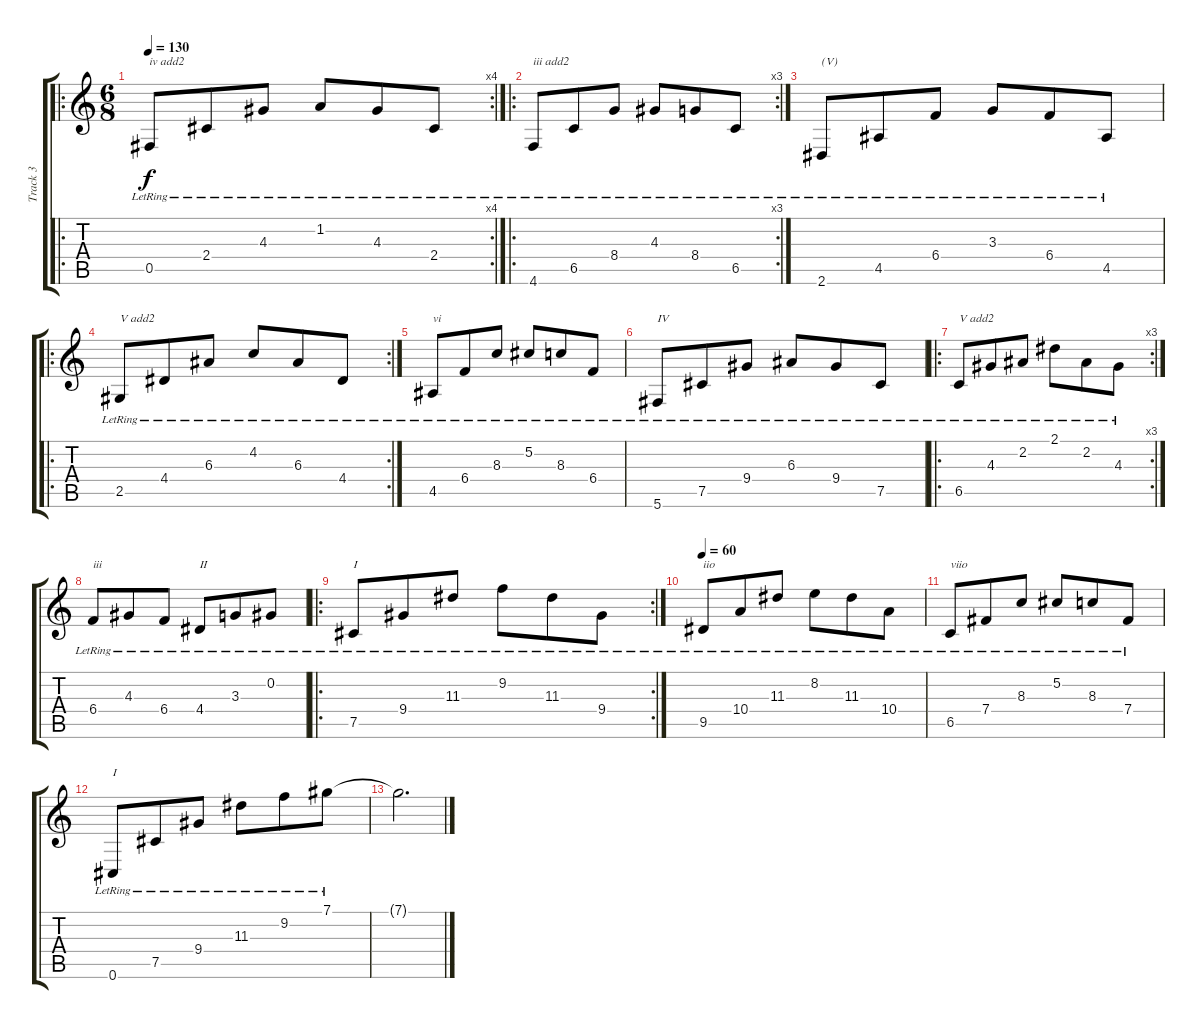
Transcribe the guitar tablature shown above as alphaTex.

\track ("Track 3" "Track 3") {instrument distortionguitar}
\staff {score tabs}
\tuning (Db4 Ab3 E3 B2 Gb2 Db2) {hide}
\ro
\rc 4
\ts (6 8)
\tempo 130
\clef g2
\ks c
0.5{lr}.8{txt "iv add2" dy f} 2.4{lr}.8 4.3{lr}.8 1.2{lr}.8 4.3{lr}.8 2.4{lr}.8 |
\ro
\rc 3
4.6{lr}.8{txt "iii add2"} 6.5{lr}.8 8.4{lr}.8 4.3{lr}.8 8.4{lr}.8 6.5{lr}.8 |
2.6{lr}.8{txt "(V)"} 4.5{lr}.8 6.4{lr}.8 3.3{lr}.8 6.4{lr}.8 4.5{lr}.8 |
\ro
\rc 2
2.5{lr}.8{txt "V add2"} 4.4{lr}.8 6.3{lr}.8 4.2{lr}.8 6.3{lr}.8 4.4{lr}.8 |
4.5{lr}.8{txt "vi"} 6.4{lr}.8 8.3{lr}.8 5.2{lr}.8 8.3{lr}.8 6.4{lr}.8 |
5.6{lr}.8{txt "IV"} 7.5{lr}.8 9.4{lr}.8 6.3{lr}.8 9.4{lr}.8 7.5{lr}.8 |
\ro
\rc 3
6.5{lr}.8{txt "V add2"} 4.3{lr}.8 2.2{lr}.8 2.1{lr}.8 2.2{lr}.8 4.3{lr}.8 |
6.4{lr}.8{txt "iii"} 4.3{lr}.8 6.4{lr}.8 4.4{lr}.8{txt "II"} 3.3{lr}.8 0.2{lr}.8 |
\ro
\rc 2
7.5{lr}.8{txt "I"} 9.4{lr}.8 11.3{lr}.8 9.2{lr}.8 11.3{lr}.8 9.4{lr}.8 |
\tempo 60
9.5{lr}.8{txt "iio"} 10.4{lr}.8 11.3{lr}.8 8.2{lr}.8 11.3{lr}.8 10.4{lr}.8 |
6.5{lr}.8{txt "viio"} 7.4{lr}.8 8.3{lr}.8 5.2{lr}.8 8.3{lr}.8 7.4{lr}.8 |
0.6{lr}.8{txt "I"} 7.5{lr}.8 9.4{lr}.8 11.3{lr}.8 9.2{lr}.8 7.1{lr}.8 |
7.1{t}.2{d}
